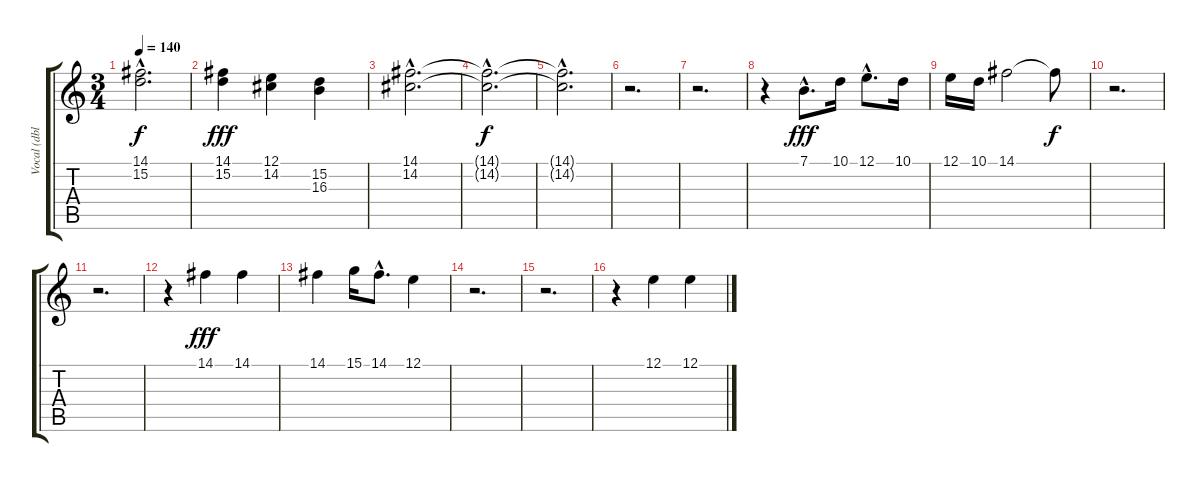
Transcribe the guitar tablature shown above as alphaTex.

\track ("Vocal (dbl track)" "Vocal (dbl") {instrument trombone}
\staff {score tabs}
\tuning (E4 B3 G3 D3 A2 E2) {hide}
\ts (3 4)
\tempo 140
\clef g2
\ks c
(14.1{hac t} 15.2{hac t}).2{d dy f} |
(14.1 15.2).4{dy fff} (12.1 14.2).4 (15.2 16.3).4 |
(14.1{hac} 14.2{hac}).2{d} |
(14.1{hac t} 14.2{hac t}).2{d dy f} |
(14.1{hac t} 14.2{hac t}).2{d} |
r.2{d} |
r.2{d} |
r.4 7.1{hac}.8{d dy fff} 10.1.16 12.1{hac}.8{d} 10.1.16 |
12.1.16 10.1.16 14.1.2 14.1{t}.8{dy f} |
r.2{d} |
r.2{d} |
r.4 14.1.4{dy fff} 14.1.4 |
14.1.4 15.1.16 14.1{hac}.8{d} 12.1.4 |
r.2{d} |
r.2{d} |
r.4 12.1.4 12.1.4
